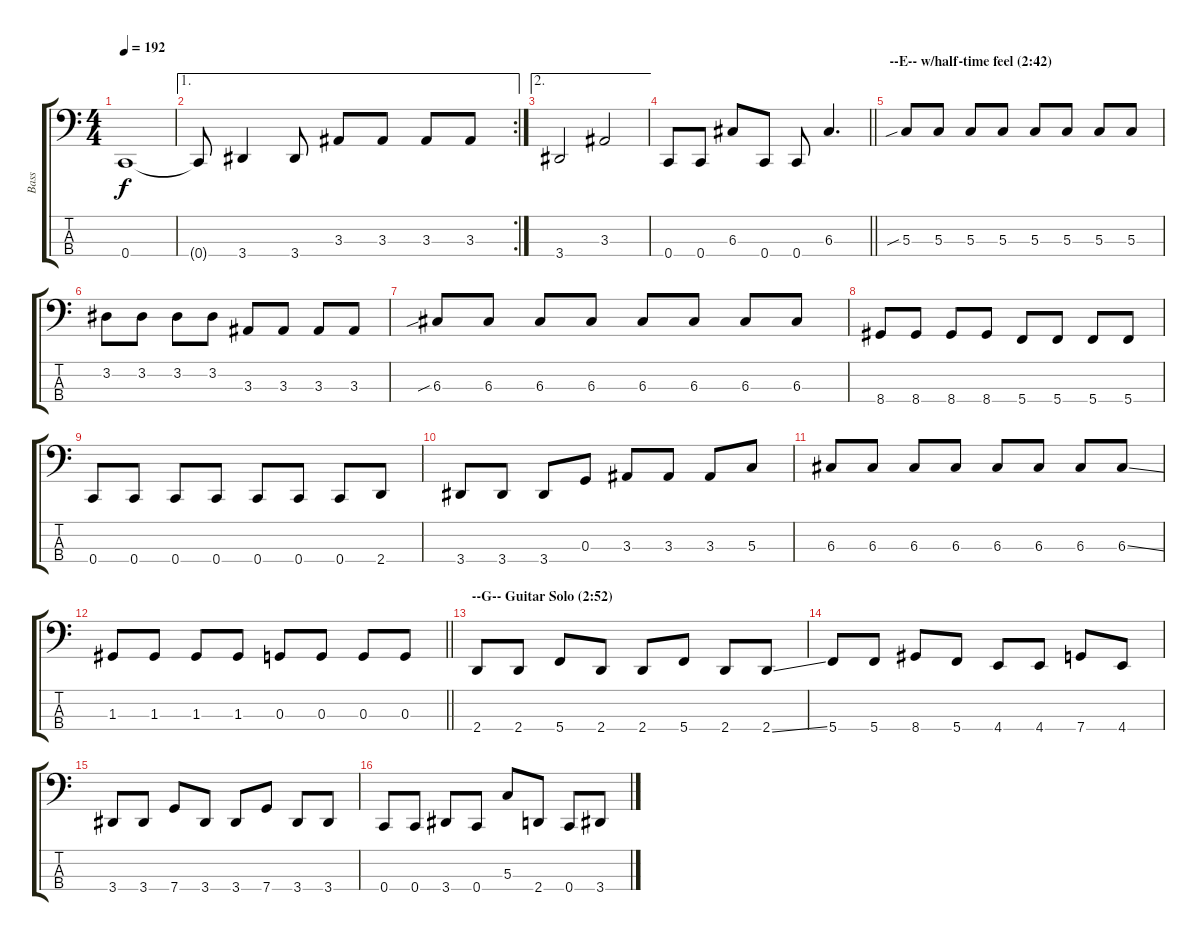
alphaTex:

\track ("Bass" "Bass") {instrument electricbassfinger}
\staff {score tabs}
\tuning (F2 C2 G1 C1) {hide}
\ts (4 4)
\tempo 192
\clef f4
\ks c
0.4.1{dy f} |
\ae 1
\rc 2
0.4{t}.8 3.4.4 3.4.8 3.3.8 3.3.8 3.3.8 3.3.8 |
\ae 2
3.4.2 3.3.2 |
\barLineRight lightlight
0.4.8 0.4.8 6.3.8 0.4.8 0.4.8 6.3.4{d} |
\section ("" "--E-- w/half-time feel (2:42)")
5.3{sib}.8 5.3.8 5.3.8 5.3.8 5.3.8 5.3.8 5.3.8 5.3.8 |
3.2.8 3.2.8 3.2.8 3.2.8 3.3.8 3.3.8 3.3.8 3.3.8 |
6.3{sib}.8 6.3.8 6.3.8 6.3.8 6.3.8 6.3.8 6.3.8 6.3.8 |
8.4.8 8.4.8 8.4.8 8.4.8 5.4.8 5.4.8 5.4.8 5.4.8 |
0.4.8 0.4.8 0.4.8 0.4.8 0.4.8 0.4.8 0.4.8 2.4.8 |
3.4.8 3.4.8 3.4.8 0.3.8 3.3.8 3.3.8 3.3.8 5.3.8 |
6.3.8 6.3.8 6.3.8 6.3.8 6.3.8 6.3.8 6.3.8 6.3{ss}.8 |
\barLineRight lightlight
1.3.8 1.3.8 1.3.8 1.3.8 0.3.8 0.3.8 0.3.8 0.3.8 |
\section ("" "--G-- Guitar Solo (2:52)")
2.4.8 2.4.8 5.4.8 2.4.8 2.4.8 5.4.8 2.4.8 2.4{ss}.8 |
5.4.8 5.4.8 8.4.8 5.4.8 4.4.8 4.4.8 7.4.8 4.4.8 |
3.4.8 3.4.8 7.4.8 3.4.8 3.4.8 7.4.8 3.4.8 3.4.8 |
0.4.8 0.4.8 3.4.8 0.4.8 5.3.8 2.4.8 0.4.8 3.4.8
